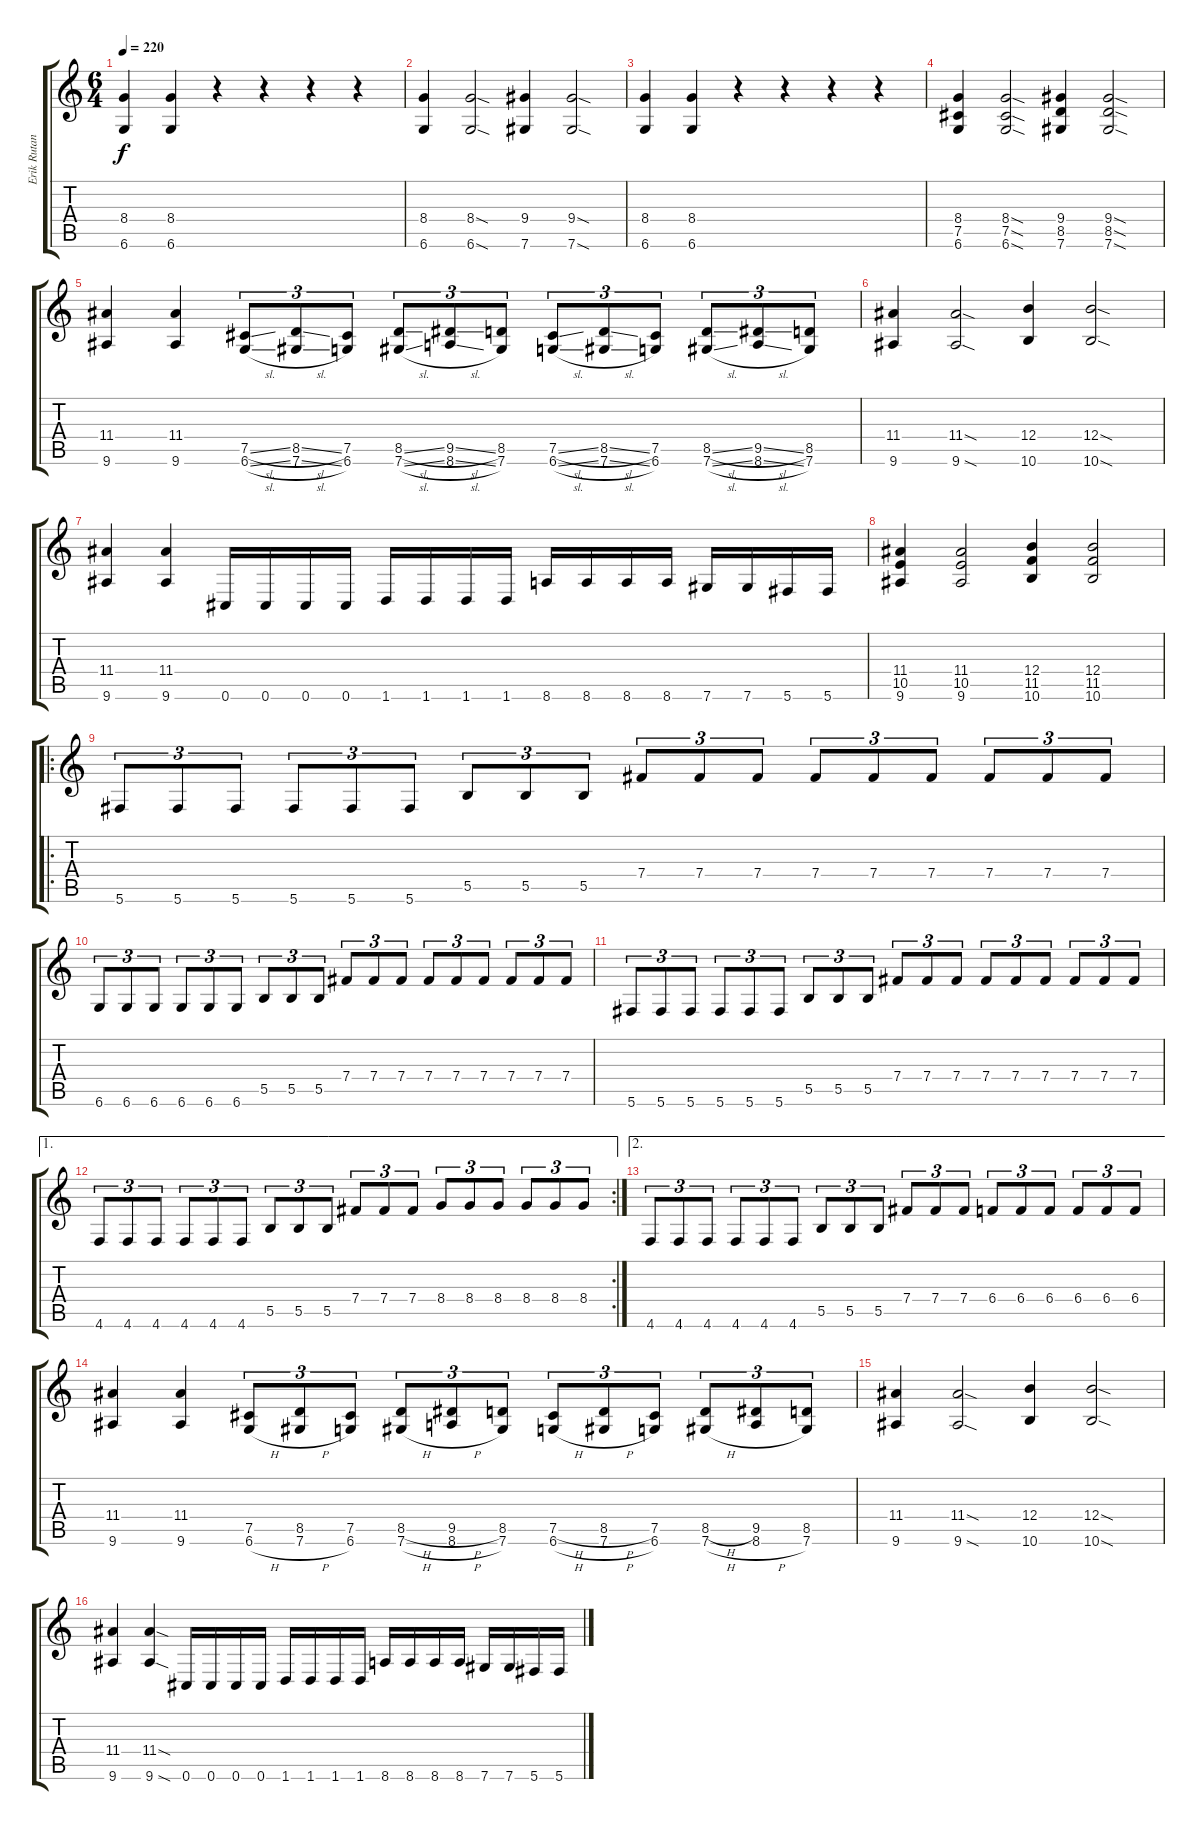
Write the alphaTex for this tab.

\track ("Erik Rutan" "Erik Rutan") {instrument distortionguitar}
\staff {score tabs}
\tuning (Db4 Ab3 E3 B2 Gb2 Db2) {hide}
\ts (6 4)
\tempo 220
\clef g2
\ks c
(8.4 6.6).4{dy f instrument distortionguitar} (8.4 6.6).4 r.4 r.4 r.4 r.4 |
(8.4 6.6).4 (8.4{sod} 6.6{sod}).2 (9.4 7.6).4 (9.4{sod} 7.6{sod}).2 |
(8.4 6.6).4 (8.4 6.6).4 r.4 r.4 r.4 r.4 |
(8.4 7.5 6.6).4 (8.4{sod} 7.5{sod} 6.6{sod}).2 (9.4 8.5 7.6).4 (9.4{sod} 8.5{sod} 7.6{sod}).2 |
(11.4 9.6).4 (11.4 9.6).4 (7.5{sl} 6.6{sl}).8{tu (3 2)} (8.5{sl} 7.6{sl}).8{tu (3 2)} (7.5 6.6).8{tu (3 2)} (8.5{sl} 7.6{sl}).8{tu (3 2)} (9.5{sl} 8.6{sl}).8{tu (3 2)} (8.5 7.6).8{tu (3 2)} (7.5{sl} 6.6{sl}).8{tu (3 2)} (8.5{sl} 7.6{sl}).8{tu (3 2)} (7.5 6.6).8{tu (3 2)} (8.5{sl} 7.6{sl}).8{tu (3 2)} (9.5{sl} 8.6{sl}).8{tu (3 2)} (8.5 7.6).8{tu (3 2)} |
(11.4 9.6).4 (11.4{sod} 9.6{sod}).2 (12.4 10.6).4 (12.4{sod} 10.6{sod}).2 |
(11.4 9.6).4 (11.4 9.6).4 0.6.16 0.6.16 0.6.16 0.6.16 1.6.16 1.6.16 1.6.16 1.6.16 8.6.16 8.6.16 8.6.16 8.6.16 7.6.16 7.6.16 5.6.16 5.6.16 |
(11.4 10.5 9.6).4 (11.4 10.5 9.6).2 (12.4 11.5 10.6).4 (12.4 11.5 10.6).2 |
\ro
5.6.8{tu (3 2)} 5.6.8{tu (3 2)} 5.6.8{tu (3 2)} 5.6.8{tu (3 2)} 5.6.8{tu (3 2)} 5.6.8{tu (3 2)} 5.5.8{tu (3 2)} 5.5.8{tu (3 2)} 5.5.8{tu (3 2)} 7.4.8{tu (3 2)} 7.4.8{tu (3 2)} 7.4.8{tu (3 2)} 7.4.8{tu (3 2)} 7.4.8{tu (3 2)} 7.4.8{tu (3 2)} 7.4.8{tu (3 2)} 7.4.8{tu (3 2)} 7.4.8{tu (3 2)} |
6.6.8{tu (3 2)} 6.6.8{tu (3 2)} 6.6.8{tu (3 2)} 6.6.8{tu (3 2)} 6.6.8{tu (3 2)} 6.6.8{tu (3 2)} 5.5.8{tu (3 2)} 5.5.8{tu (3 2)} 5.5.8{tu (3 2)} 7.4.8{tu (3 2)} 7.4.8{tu (3 2)} 7.4.8{tu (3 2)} 7.4.8{tu (3 2)} 7.4.8{tu (3 2)} 7.4.8{tu (3 2)} 7.4.8{tu (3 2)} 7.4.8{tu (3 2)} 7.4.8{tu (3 2)} |
5.6.8{tu (3 2)} 5.6.8{tu (3 2)} 5.6.8{tu (3 2)} 5.6.8{tu (3 2)} 5.6.8{tu (3 2)} 5.6.8{tu (3 2)} 5.5.8{tu (3 2)} 5.5.8{tu (3 2)} 5.5.8{tu (3 2)} 7.4.8{tu (3 2)} 7.4.8{tu (3 2)} 7.4.8{tu (3 2)} 7.4.8{tu (3 2)} 7.4.8{tu (3 2)} 7.4.8{tu (3 2)} 7.4.8{tu (3 2)} 7.4.8{tu (3 2)} 7.4.8{tu (3 2)} |
\ae 1
\rc 2
4.6.8{tu (3 2)} 4.6.8{tu (3 2)} 4.6.8{tu (3 2)} 4.6.8{tu (3 2)} 4.6.8{tu (3 2)} 4.6.8{tu (3 2)} 5.5.8{tu (3 2)} 5.5.8{tu (3 2)} 5.5.8{tu (3 2)} 7.4.8{tu (3 2)} 7.4.8{tu (3 2)} 7.4.8{tu (3 2)} 8.4.8{tu (3 2)} 8.4.8{tu (3 2)} 8.4.8{tu (3 2)} 8.4.8{tu (3 2)} 8.4.8{tu (3 2)} 8.4.8{tu (3 2)} |
\ae 2
4.6.8{tu (3 2)} 4.6.8{tu (3 2)} 4.6.8{tu (3 2)} 4.6.8{tu (3 2)} 4.6.8{tu (3 2)} 4.6.8{tu (3 2)} 5.5.8{tu (3 2)} 5.5.8{tu (3 2)} 5.5.8{tu (3 2)} 7.4.8{tu (3 2)} 7.4.8{tu (3 2)} 7.4.8{tu (3 2)} 6.4.8{tu (3 2)} 6.4.8{tu (3 2)} 6.4.8{tu (3 2)} 6.4.8{tu (3 2)} 6.4.8{tu (3 2)} 6.4.8{tu (3 2)} |
(11.4 9.6).4 (11.4 9.6).4 (7.5 6.6{h}).8{tu (3 2)} (8.5 7.6{h}).8{tu (3 2)} (7.5 6.6).8{tu (3 2)} (8.5{h} 7.6{h}).8{tu (3 2)} (9.5{h} 8.6{h}).8{tu (3 2)} (8.5 7.6).8{tu (3 2)} (7.5{h} 6.6{h}).8{tu (3 2)} (8.5{h} 7.6{h}).8{tu (3 2)} (7.5 6.6).8{tu (3 2)} (8.5{h} 7.6{h}).8{tu (3 2)} (9.5 8.6{h}).8{tu (3 2)} (8.5 7.6).8{tu (3 2)} |
(11.4 9.6).4 (11.4{sod} 9.6{sod}).2 (12.4 10.6).4 (12.4{sod} 10.6{sod}).2 |
(11.4 9.6).4 (11.4{sod} 9.6{sod}).4 0.6.16 0.6.16 0.6.16 0.6.16 1.6.16 1.6.16 1.6.16 1.6.16 8.6.16 8.6.16 8.6.16 8.6.16 7.6.16 7.6.16 5.6.16 5.6.16
